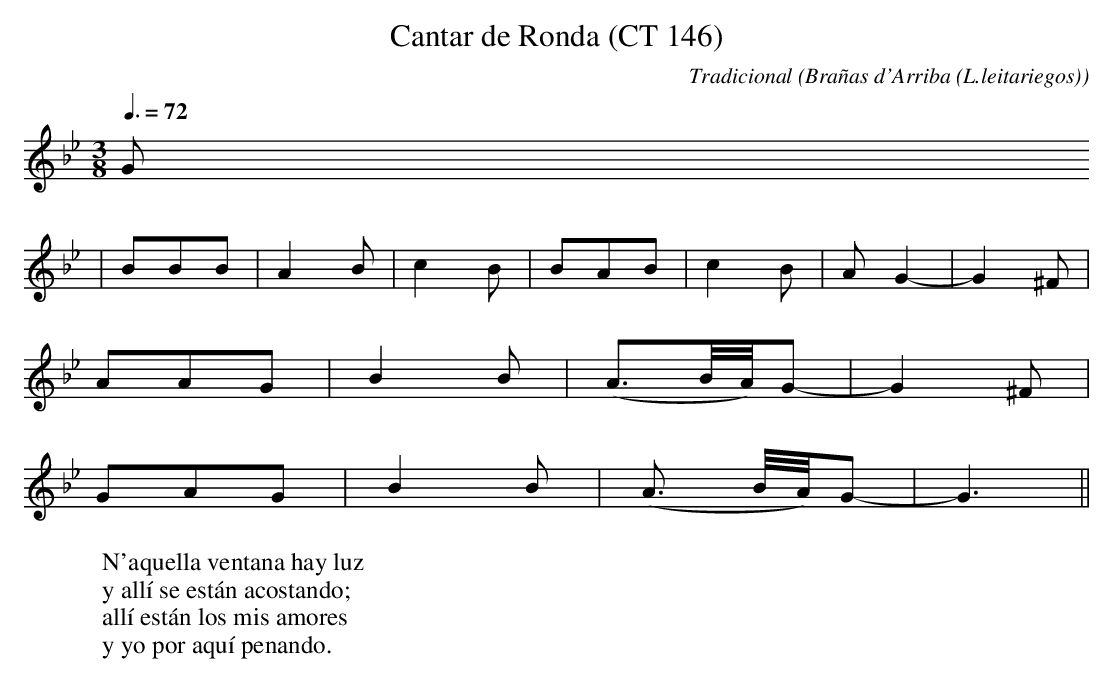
X:1
T:Cantar de Ronda (CT 146)
C:Tradicional
O:Brañas d'Arriba (L.leitariegos)
M:3/8
L:1/8
Q:3/8=72
W:N'aquella ventana hay luz
W:y allí se están acostando;
W:allí están los mis amores
W:y yo por aquí penando.
K:Gm
G
|BBB|A2 B|c2 B|BAB|c2 B|A G2-|G2 ^F|
AAG|B2 B|(A3/2B/4A/4)G-|G2 ^F|
GAG|B2 B|(A3/2 B/4A/4)G-|G3||
